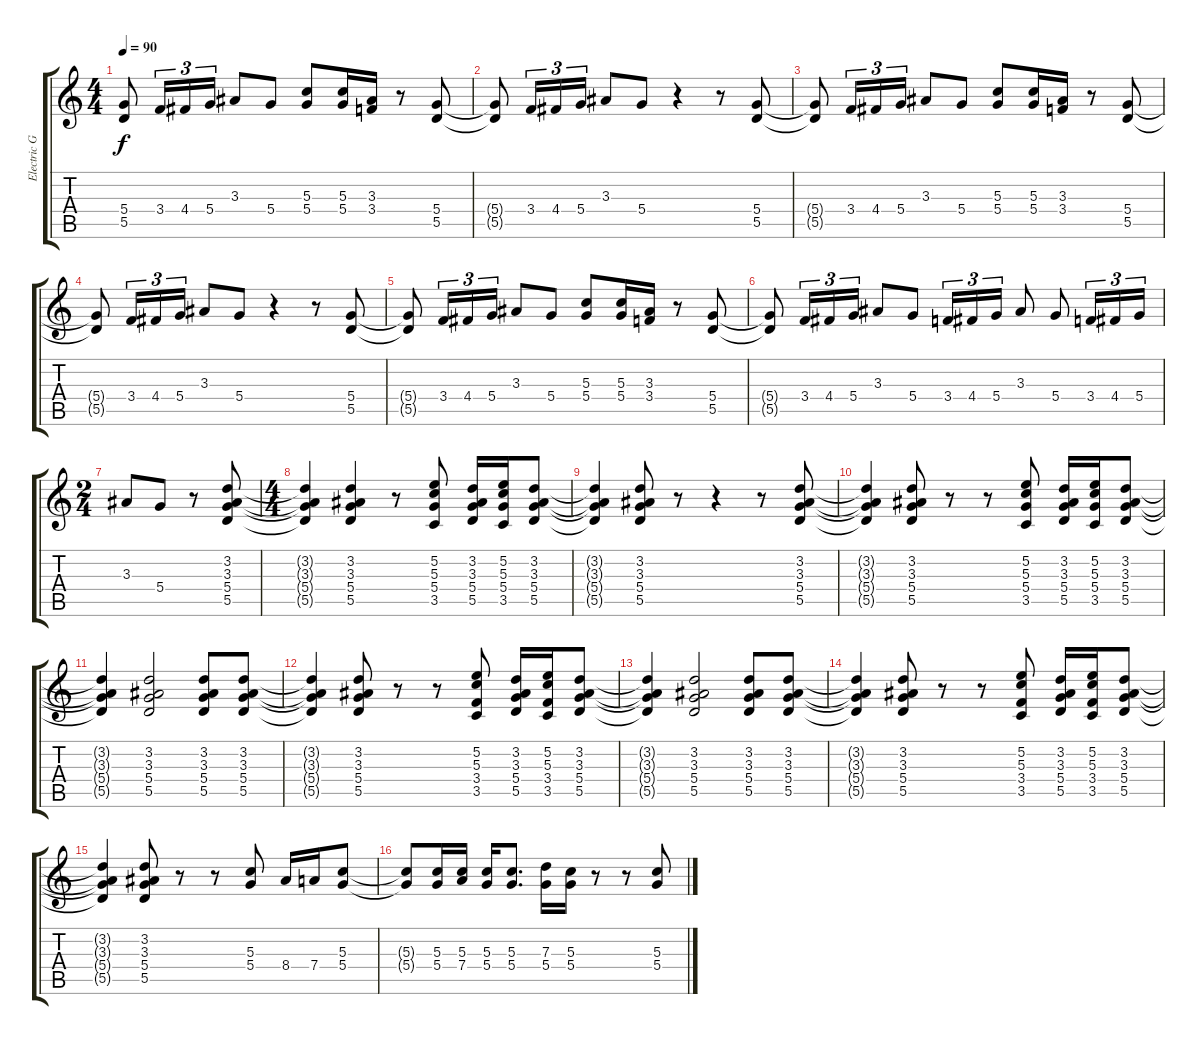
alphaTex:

\track ("Electric Guitar II (Backing)" "Electric G") {instrument overdrivenguitar}
\staff {score tabs}
\tuning (E4 B3 G3 D3 A2 E2) {hide}
\ts (4 4)
\tempo 90
\clef g2
\ks c
(5.4{t} 5.5{t}).8{dy f} 3.4.16{tu (3 2)} 4.4.16{tu (3 2)} 5.4.16{tu (3 2)} 3.3.8 5.4.8 (5.3 5.4).8 (5.3 5.4).16 (3.3 3.4).16 r.8 (5.4 5.5).8 |
(5.4{t} 5.5{t}).8 3.4.16{tu (3 2)} 4.4.16{tu (3 2)} 5.4.16{tu (3 2)} 3.3.8 5.4.8 r.4 r.8 (5.4 5.5).8 |
(5.4{t} 5.5{t}).8 3.4.16{tu (3 2)} 4.4.16{tu (3 2)} 5.4.16{tu (3 2)} 3.3.8 5.4.8 (5.3 5.4).8 (5.3 5.4).16 (3.3 3.4).16 r.8 (5.4 5.5).8 |
(5.4{t} 5.5{t}).8 3.4.16{tu (3 2)} 4.4.16{tu (3 2)} 5.4.16{tu (3 2)} 3.3.8 5.4.8 r.4 r.8 (5.4 5.5).8 |
(5.4{t} 5.5{t}).8 3.4.16{tu (3 2)} 4.4.16{tu (3 2)} 5.4.16{tu (3 2)} 3.3.8 5.4.8 (5.3 5.4).8 (5.3 5.4).16 (3.3 3.4).16 r.8 (5.4 5.5).8 |
(5.4{t} 5.5{t}).8 3.4.16{tu (3 2)} 4.4.16{tu (3 2)} 5.4.16{tu (3 2)} 3.3.8 5.4.8 3.4.16{tu (3 2)} 4.4.16{tu (3 2)} 5.4.16{tu (3 2)} 3.3.8 5.4.8 3.4.16{tu (3 2)} 4.4.16{tu (3 2)} 5.4.16{tu (3 2)} |
\ts (2 4)
3.3.8 5.4.8 r.8 (3.2 3.3 5.4 5.5).8 |
\ts (4 4)
(3.2{t} 3.3{t} 5.4{t} 5.5{t}).4 (3.2 3.3 5.4 5.5).4 r.8 (5.2 5.3 5.4 3.5).8 (3.2 3.3 5.4 5.5).16 (5.2 5.3 5.4 3.5).16 (3.2 3.3 5.4 5.5).8 |
(3.2{t} 3.3{t} 5.4{t} 5.5{t}).4 (3.2 3.3 5.4 5.5).8 r.8 r.4 r.8 (3.2 3.3 5.4 5.5).8 |
(3.2{t} 3.3{t} 5.4{t} 5.5{t}).4 (3.2 3.3 5.4 5.5).8 r.8 r.8 (5.2 5.3 5.4 3.5).8 (3.2 3.3 5.4 5.5).16 (5.2 5.3 5.4 3.5).16 (3.2 3.3 5.4 5.5).8 |
(3.2{t} 3.3{t} 5.4{t} 5.5{t}).4 (3.2 3.3 5.4 5.5).2 (3.2 3.3 5.4 5.5).8 (3.2 3.3 5.4 5.5).8 |
(3.2{t} 3.3{t} 5.4{t} 5.5{t}).4 (3.2 3.3 5.4 5.5).8 r.8 r.8 (5.2 5.3 3.4 3.5).8 (3.2 3.3 5.4 5.5).16 (5.2 5.3 3.4 3.5).16 (3.2 3.3 5.4 5.5).8 |
(3.2{t} 3.3{t} 5.4{t} 5.5{t}).4 (3.2 3.3 5.4 5.5).2 (3.2 3.3 5.4 5.5).8 (3.2 3.3 5.4 5.5).8 |
(3.2{t} 3.3{t} 5.4{t} 5.5{t}).4 (3.2 3.3 5.4 5.5).8 r.8 r.8 (5.2 5.3 3.4 3.5).8 (3.2 3.3 5.4 5.5).16 (5.2 5.3 3.4 3.5).16 (3.2 3.3 5.4 5.5).8 |
(3.2{t} 3.3{t} 5.4{t} 5.5{t}).4 (3.2 3.3 5.4 5.5).8 r.8 r.8 (5.3 5.4).8 8.4.16 7.4.16 (5.3 5.4).8 |
(5.3{t} 5.4{t}).8 (5.3 5.4).16 (5.3 7.4).16 (5.3 5.4).16 (5.3 5.4).8{d} (7.3 5.4).16 (5.3 5.4).16 r.8 r.8 (5.3 5.4).8
